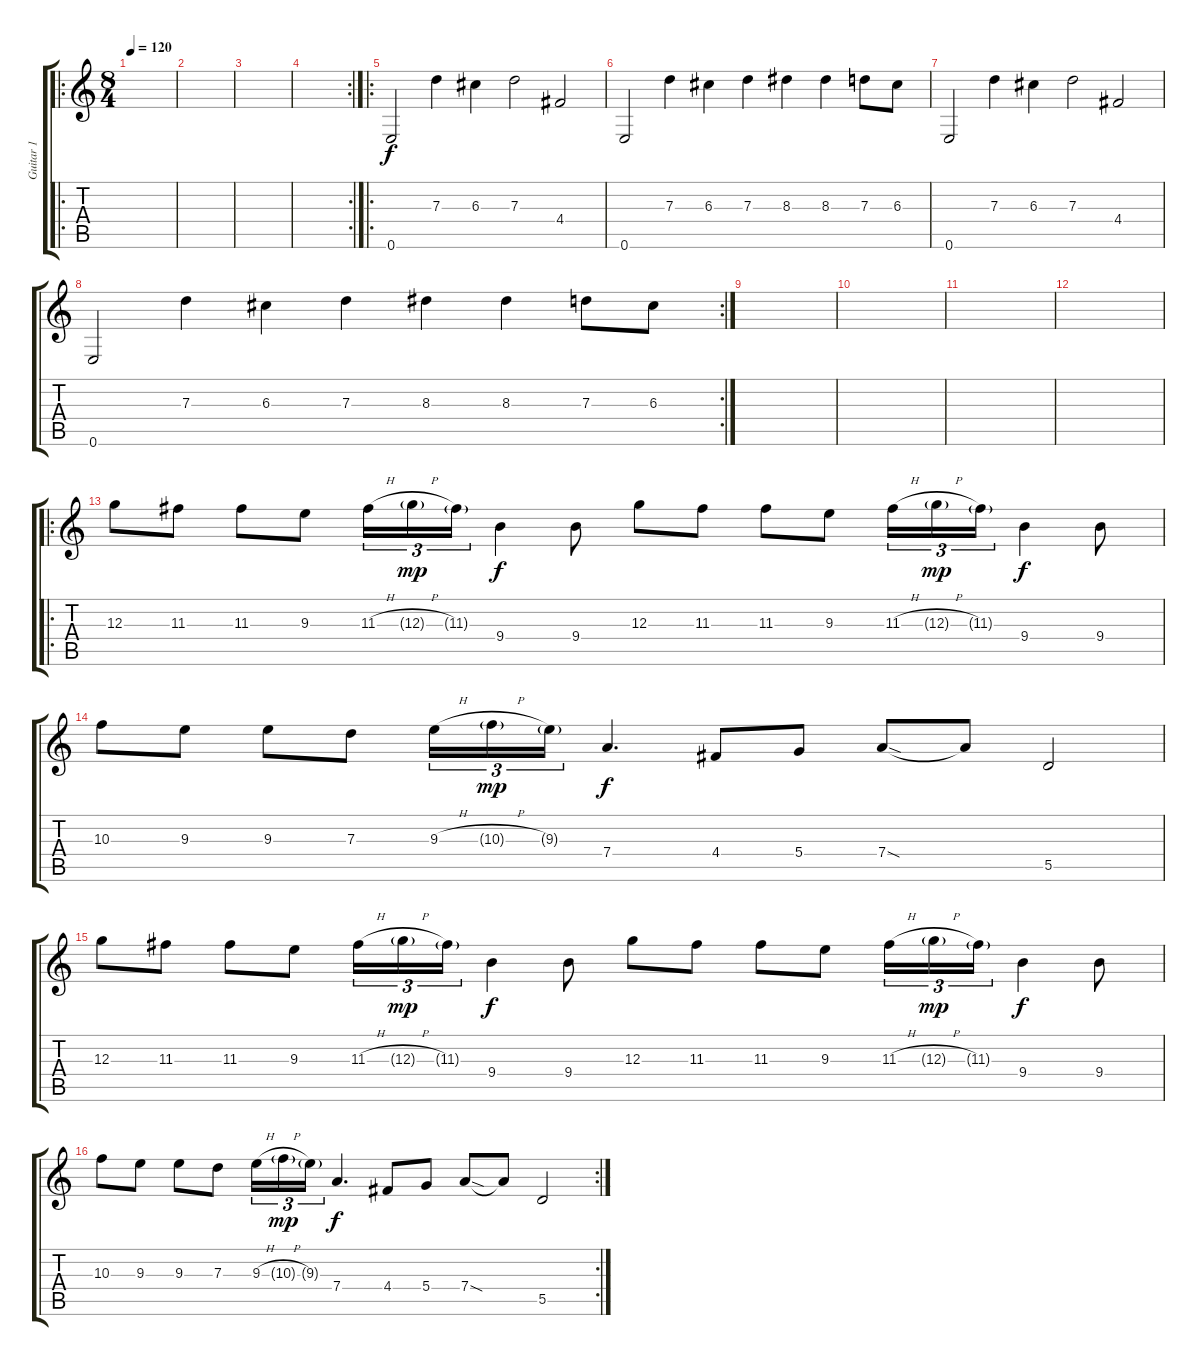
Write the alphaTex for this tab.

\track ("Guitar 1" "Guitar 1") {instrument overdrivenguitar}
\staff {score tabs}
\tuning (E4 B3 G3 D3 A2 E2) {hide}
\ro
\ts (8 4)
\tempo 120
\clef g2
\ks c
|
|
|
\rc 2
|
\ro
0.6.2 7.3.4 6.3.4 7.3.2 4.4.2 |
0.6.2 7.3.4 6.3.4 7.3.4 8.3.4 8.3.4 7.3.8 6.3.8 |
0.6.2 7.3.4 6.3.4 7.3.2 4.4.2 |
\rc 2
0.6.2 7.3.4 6.3.4 7.3.4 8.3.4 8.3.4 7.3.8 6.3.8 |
|
|
|
|
\ro
12.3.8 11.3.8 11.3.8 9.3.8 11.3{h}.16{tu (3 2)} 12.3{h g}.16{tu (3 2) dy mp} 11.3{g}.16{tu (3 2)} 9.4.4{dy f} 9.4.8 12.3.8 11.3.8 11.3.8 9.3.8 11.3{h}.16{tu (3 2)} 12.3{h g}.16{tu (3 2) dy mp} 11.3{g}.16{tu (3 2)} 9.4.4{dy f} 9.4.8 |
10.3.8 9.3.8 9.3.8 7.3.8 9.3{h}.16{tu (3 2)} 10.3{h g}.16{tu (3 2) dy mp} 9.3{g}.16{tu (3 2)} 7.4.4{d dy f} 4.4.8 5.4.8 7.4{sod}.8 7.4{t}.8 5.5.2 |
12.3.8 11.3.8 11.3.8 9.3.8 11.3{h}.16{tu (3 2)} 12.3{h g}.16{tu (3 2) dy mp} 11.3{g}.16{tu (3 2)} 9.4.4{dy f} 9.4.8 12.3.8 11.3.8 11.3.8 9.3.8 11.3{h}.16{tu (3 2)} 12.3{h g}.16{tu (3 2) dy mp} 11.3{g}.16{tu (3 2)} 9.4.4{dy f} 9.4.8 |
\rc 2
10.3.8 9.3.8 9.3.8 7.3.8 9.3{h}.16{tu (3 2)} 10.3{h g}.16{tu (3 2) dy mp} 9.3{g}.16{tu (3 2)} 7.4.4{d dy f} 4.4.8 5.4.8 7.4{sod}.8 7.4{t}.8 5.5.2
